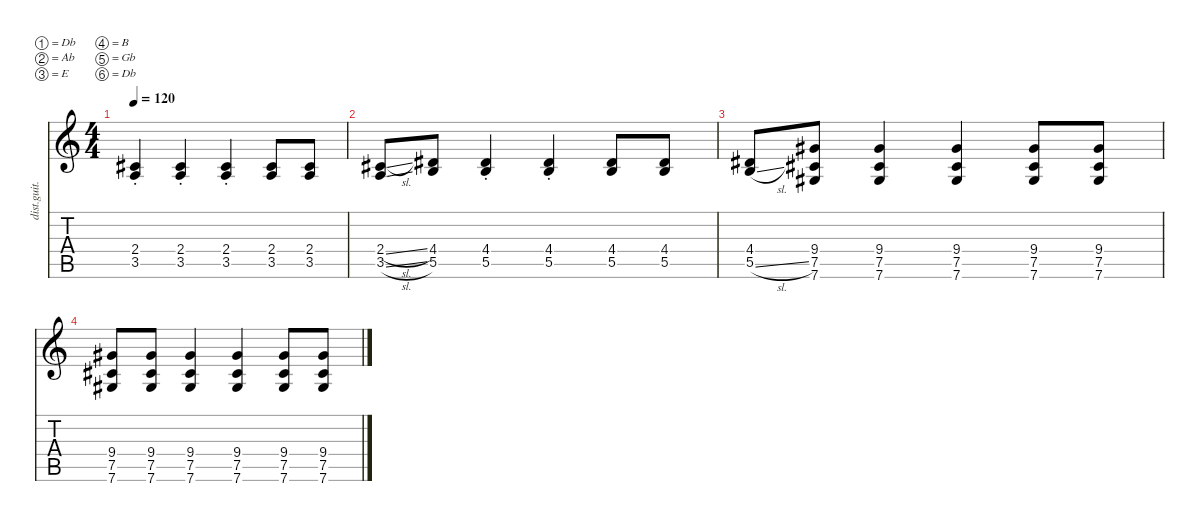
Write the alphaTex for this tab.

\defaultSystemsLayout 4
\hideDynamics
\bracketExtendMode nobrackets
\otherSystemsTrackNameOrientation horizontal
\track ("Distortion Guitar" "dist.guit.") {instrument distortionguitar}
\staff {score tabs}
\tuning (Db4 Ab3 E3 B2 Gb2 Db2)
\ts (4 4)
\tempo 120
\clef g2
\ks c
(3.5{st} 2.4{st acc #}).4{dy mf instrument distortionguitar beam Up} (3.5{st} 2.4{st acc #}).4{beam Up} (3.5{st} 2.4{st acc #}).4{beam Up} (3.5 2.4{acc #}).8{beam Up} (3.5 2.4{acc #}).8{beam Up} |
(3.5{sl} 2.4{sl acc #}).8{beam Up} (5.5 4.4{acc #}).8{beam Up} (5.5{st} 4.4{st acc #}).4{beam Up} (5.5{st} 4.4{st acc #}).4{beam Up} (5.5 4.4{acc #}).8{beam Up} (5.5 4.4{acc #}).8{beam Up} |
(5.5{sl} 4.4{acc #}).8{beam Up} (7.5{acc #} 7.6{acc #} 9.4{acc #}).8{beam Up} (7.5{acc #} 7.6{acc #} 9.4{acc #}).4{beam Up} (7.5{acc #} 7.6{acc #} 9.4{acc #}).4{beam Up} (7.5{acc #} 7.6{acc #} 9.4{acc #}).8{beam Up} (7.5{acc #} 7.6{acc #} 9.4{acc #}).8{beam Up} |
(7.5{acc #} 7.6{acc #} 9.4{acc #}).8{beam Up} (7.5{acc #} 7.6{acc #} 9.4{acc #}).8{beam Up} (7.5{acc #} 7.6{acc #} 9.4{acc #}).4{beam Up} (7.5{acc #} 7.6{acc #} 9.4{acc #}).4{beam Up} (7.5{acc #} 7.6{acc #} 9.4{acc #}).8{beam Up} (7.5{acc #} 7.6{acc #} 9.4{acc #}).8{beam Up}
